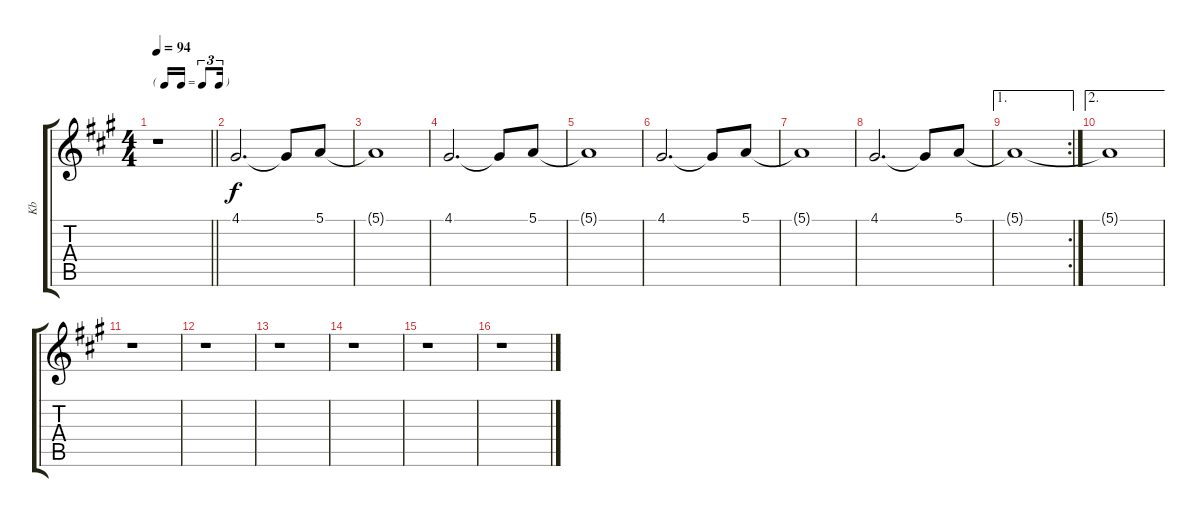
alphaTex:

\track ("Kb" "Kb") {instrument vibraphone}
\staff {score tabs}
\tuning (E4 B3 G3 D3 A2 E2) {hide}
\ts (4 4)
\tf triplet16th
\tempo 94
\clef g2
\barLineRight lightlight
\ks a
r.1{dy f} |
4.1.2{d} 4.1{t}.8 5.1.8 |
5.1{t}.1 |
4.1.2{d} 4.1{t}.8 5.1.8 |
5.1{t}.1 |
4.1.2{d} 4.1{t}.8 5.1.8 |
5.1{t}.1 |
4.1.2{d} 4.1{t}.8 5.1.8 |
\ae 1
\rc 2
5.1{t}.1 |
\ae 2
5.1{t}.1 |
r.1 |
r.1 |
r.1 |
r.1 |
r.1 |
r.1
